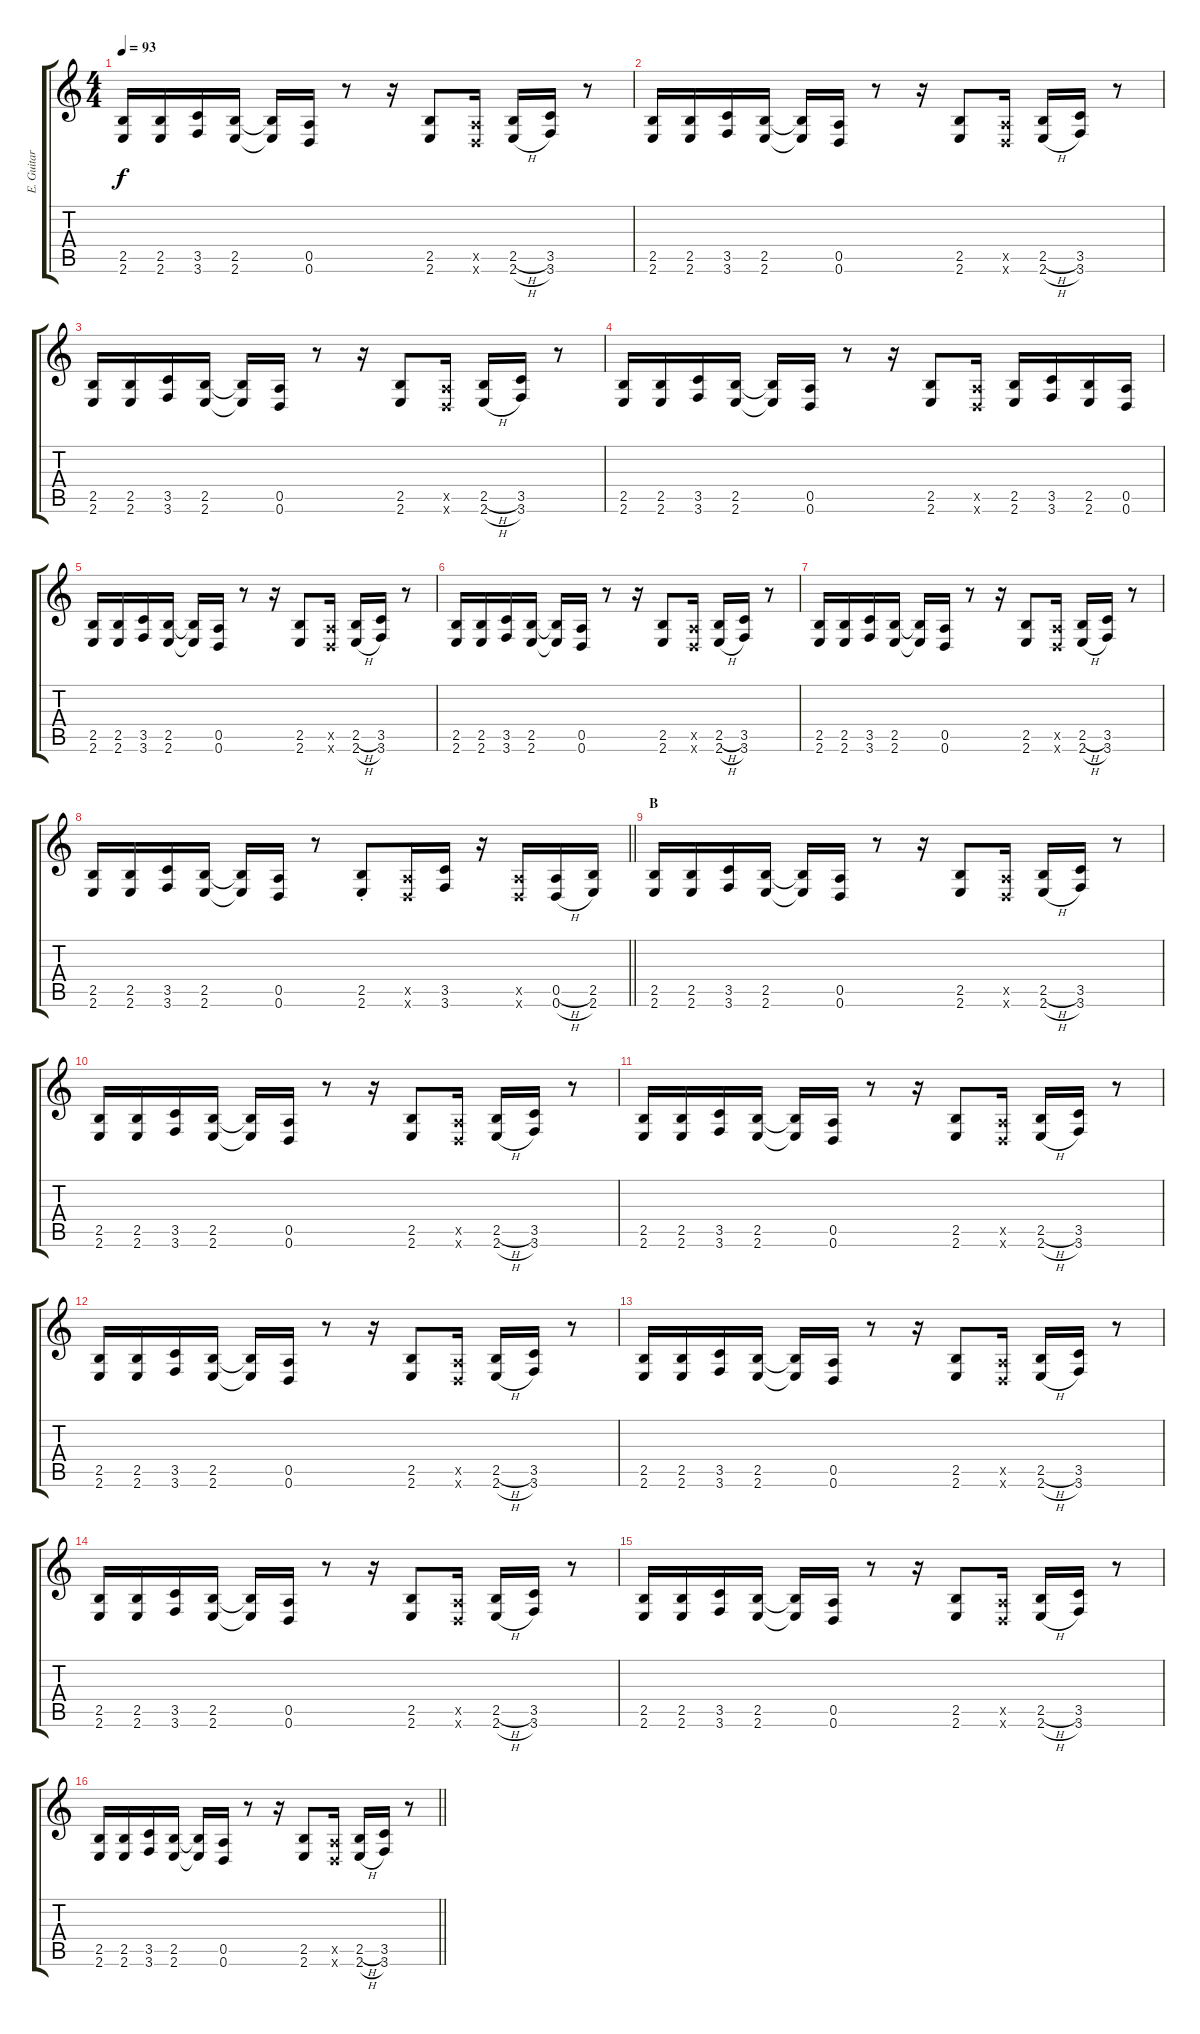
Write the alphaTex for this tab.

\track ("E. Guitar I" "E. Guitar ") {instrument overdrivenguitar}
\staff {score tabs}
\tuning (E4 B3 G3 D3 A2 D2) {hide}
\ts (4 4)
\tempo 93
\clef g2
\ks c
(2.5 2.6).16{dy f} (2.5 2.6).16 (3.5 3.6).16 (2.5 2.6).16 (2.5{t} 2.6{t}).16 (0.5 0.6).16 r.8 r.16 (2.5 2.6).8 (0.5{x} 0.6{x}).16 (2.5{h} 2.6{h}).16 (3.5 3.6).16 r.8 |
(2.5 2.6).16 (2.5 2.6).16 (3.5 3.6).16 (2.5 2.6).16 (2.5{t} 2.6{t}).16 (0.5 0.6).16 r.8 r.16 (2.5 2.6).8 (0.5{x} 0.6{x}).16 (2.5{h} 2.6{h}).16 (3.5 3.6).16 r.8 |
(2.5 2.6).16 (2.5 2.6).16 (3.5 3.6).16 (2.5 2.6).16 (2.5{t} 2.6{t}).16 (0.5 0.6).16 r.8 r.16 (2.5 2.6).8 (0.5{x} 0.6{x}).16 (2.5{h} 2.6{h}).16 (3.5 3.6).16 r.8 |
(2.5 2.6).16 (2.5 2.6).16 (3.5 3.6).16 (2.5 2.6).16 (2.5{t} 2.6{t}).16 (0.5 0.6).16 r.8 r.16 (2.5 2.6).8 (0.5{x} 0.6{x}).16 (2.5 2.6).16 (3.5 3.6).16 (2.5 2.6).16 (0.5 0.6).16 |
(2.5 2.6).16 (2.5 2.6).16 (3.5 3.6).16 (2.5 2.6).16 (2.5{t} 2.6{t}).16 (0.5 0.6).16 r.8 r.16 (2.5 2.6).8 (0.5{x} 0.6{x}).16 (2.5{h} 2.6{h}).16 (3.5 3.6).16 r.8 |
(2.5 2.6).16 (2.5 2.6).16 (3.5 3.6).16 (2.5 2.6).16 (2.5{t} 2.6{t}).16 (0.5 0.6).16 r.8 r.16 (2.5 2.6).8 (0.5{x} 0.6{x}).16 (2.5{h} 2.6{h}).16 (3.5 3.6).16 r.8 |
(2.5 2.6).16 (2.5 2.6).16 (3.5 3.6).16 (2.5 2.6).16 (2.5{t} 2.6{t}).16 (0.5 0.6).16 r.8 r.16 (2.5 2.6).8 (0.5{x} 0.6{x}).16 (2.5{h} 2.6{h}).16 (3.5 3.6).16 r.8 |
\barLineRight lightlight
(2.5 2.6).16 (2.5 2.6).16 (3.5 3.6).16 (2.5 2.6).16 (2.5{t} 2.6{t}).16 (0.5 0.6).16 r.8 (2.5{st} 2.6{st}).8 (0.5{x} 0.6{x}).16 (3.5 3.6).16 r.16 (0.5{x} 0.6{x}).16 (0.5{h} 0.6{h}).16 (2.5 2.6).16 |
\section ("" "B")
(2.5 2.6).16 (2.5 2.6).16 (3.5 3.6).16 (2.5 2.6).16 (2.5{t} 2.6{t}).16 (0.5 0.6).16 r.8 r.16 (2.5 2.6).8 (0.5{x} 0.6{x}).16 (2.5{h} 2.6{h}).16 (3.5 3.6).16 r.8 |
(2.5 2.6).16 (2.5 2.6).16 (3.5 3.6).16 (2.5 2.6).16 (2.5{t} 2.6{t}).16 (0.5 0.6).16 r.8 r.16 (2.5 2.6).8 (0.5{x} 0.6{x}).16 (2.5{h} 2.6{h}).16 (3.5 3.6).16 r.8 |
(2.5 2.6).16 (2.5 2.6).16 (3.5 3.6).16 (2.5 2.6).16 (2.5{t} 2.6{t}).16 (0.5 0.6).16 r.8 r.16 (2.5 2.6).8 (0.5{x} 0.6{x}).16 (2.5{h} 2.6{h}).16 (3.5 3.6).16 r.8 |
(2.5 2.6).16 (2.5 2.6).16 (3.5 3.6).16 (2.5 2.6).16 (2.5{t} 2.6{t}).16 (0.5 0.6).16 r.8 r.16 (2.5 2.6).8 (0.5{x} 0.6{x}).16 (2.5{h} 2.6{h}).16 (3.5 3.6).16 r.8 |
(2.5 2.6).16 (2.5 2.6).16 (3.5 3.6).16 (2.5 2.6).16 (2.5{t} 2.6{t}).16 (0.5 0.6).16 r.8 r.16 (2.5 2.6).8 (0.5{x} 0.6{x}).16 (2.5{h} 2.6{h}).16 (3.5 3.6).16 r.8 |
(2.5 2.6).16 (2.5 2.6).16 (3.5 3.6).16 (2.5 2.6).16 (2.5{t} 2.6{t}).16 (0.5 0.6).16 r.8 r.16 (2.5 2.6).8 (0.5{x} 0.6{x}).16 (2.5{h} 2.6{h}).16 (3.5 3.6).16 r.8 |
(2.5 2.6).16 (2.5 2.6).16 (3.5 3.6).16 (2.5 2.6).16 (2.5{t} 2.6{t}).16 (0.5 0.6).16 r.8 r.16 (2.5 2.6).8 (0.5{x} 0.6{x}).16 (2.5{h} 2.6{h}).16 (3.5 3.6).16 r.8 |
\barLineRight lightlight
(2.5 2.6).16 (2.5 2.6).16 (3.5 3.6).16 (2.5 2.6).16 (2.5{t} 2.6{t}).16 (0.5 0.6).16 r.8 r.16 (2.5 2.6).8 (0.5{x} 0.6{x}).16 (2.5{h} 2.6{h}).16 (3.5 3.6).16 r.8
